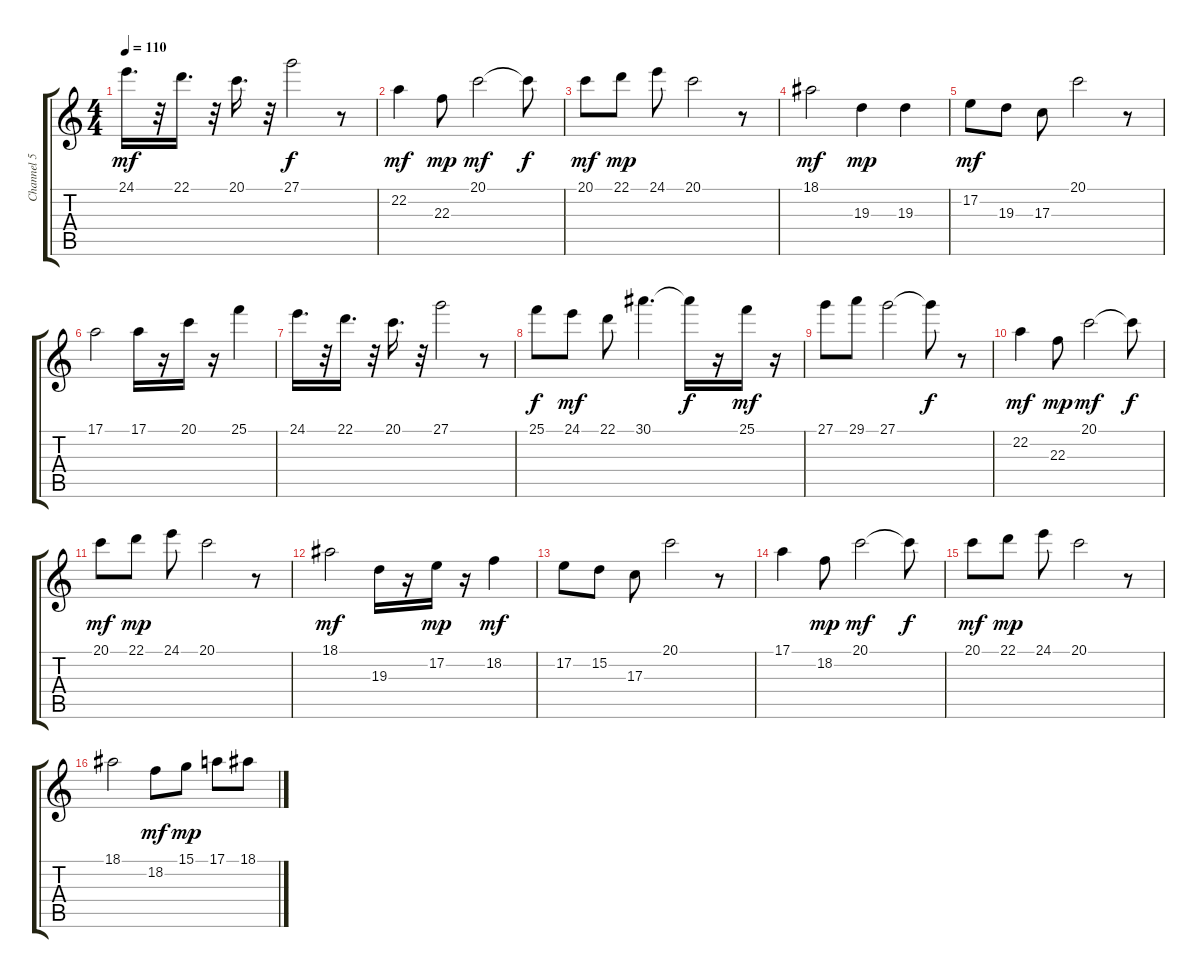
\track ("Channel 5" "Channel 5") {instrument stringensemble2}
\staff {score tabs}
\tuning (E4 B3 G3 D3 A2 E2) {hide}
\ts (4 4)
\tempo 110
\clef g2
\ks c
24.1.16{d dy mf} r.32 22.1.16{d} r.32 20.1.16{d} r.32 27.1.2{dy f} r.8 |
22.2.4{dy mf} 22.3.8{dy mp} 20.1.2{dy mf} 20.1{t}.8{dy f} |
20.1.8{dy mf} 22.1.8{dy mp} 24.1.8 20.1.2 r.8 |
18.1.2{dy mf} 19.3.4{dy mp} 19.3.4 |
17.2.8{dy mf} 19.3.8 17.3.8 20.1.2 r.8 |
17.1.2 17.1.16 r.16 20.1.16 r.16 25.1.4 |
24.1.16{d} r.32 22.1.16{d} r.32 20.1.16{d} r.32 27.1.2 r.8 |
25.1.8{dy f} 24.1.8{dy mf} 22.1.8 30.1.4{d} 30.1{t}.16{dy f} r.16 25.1.16{dy mf} r.16 |
27.1.8 29.1.8 27.1.2 27.1{t}.8{dy f} r.8 |
22.2.4{dy mf} 22.3.8{dy mp} 20.1.2{dy mf} 20.1{t}.8{dy f} |
20.1.8{dy mf} 22.1.8{dy mp} 24.1.8 20.1.2 r.8 |
18.1.2{dy mf} 19.3.16 r.16 17.2.16{dy mp} r.16 18.2.4{dy mf} |
17.2.8 15.2.8 17.3.8 20.1.2 r.8 |
17.1.4 18.2.8{dy mp} 20.1.2{dy mf} 20.1{t}.8{dy f} |
20.1.8{dy mf} 22.1.8{dy mp} 24.1.8 20.1.2 r.8 |
18.1.2 18.2.8{dy mf} 15.1.8{dy mp} 17.1.8 18.1.8
